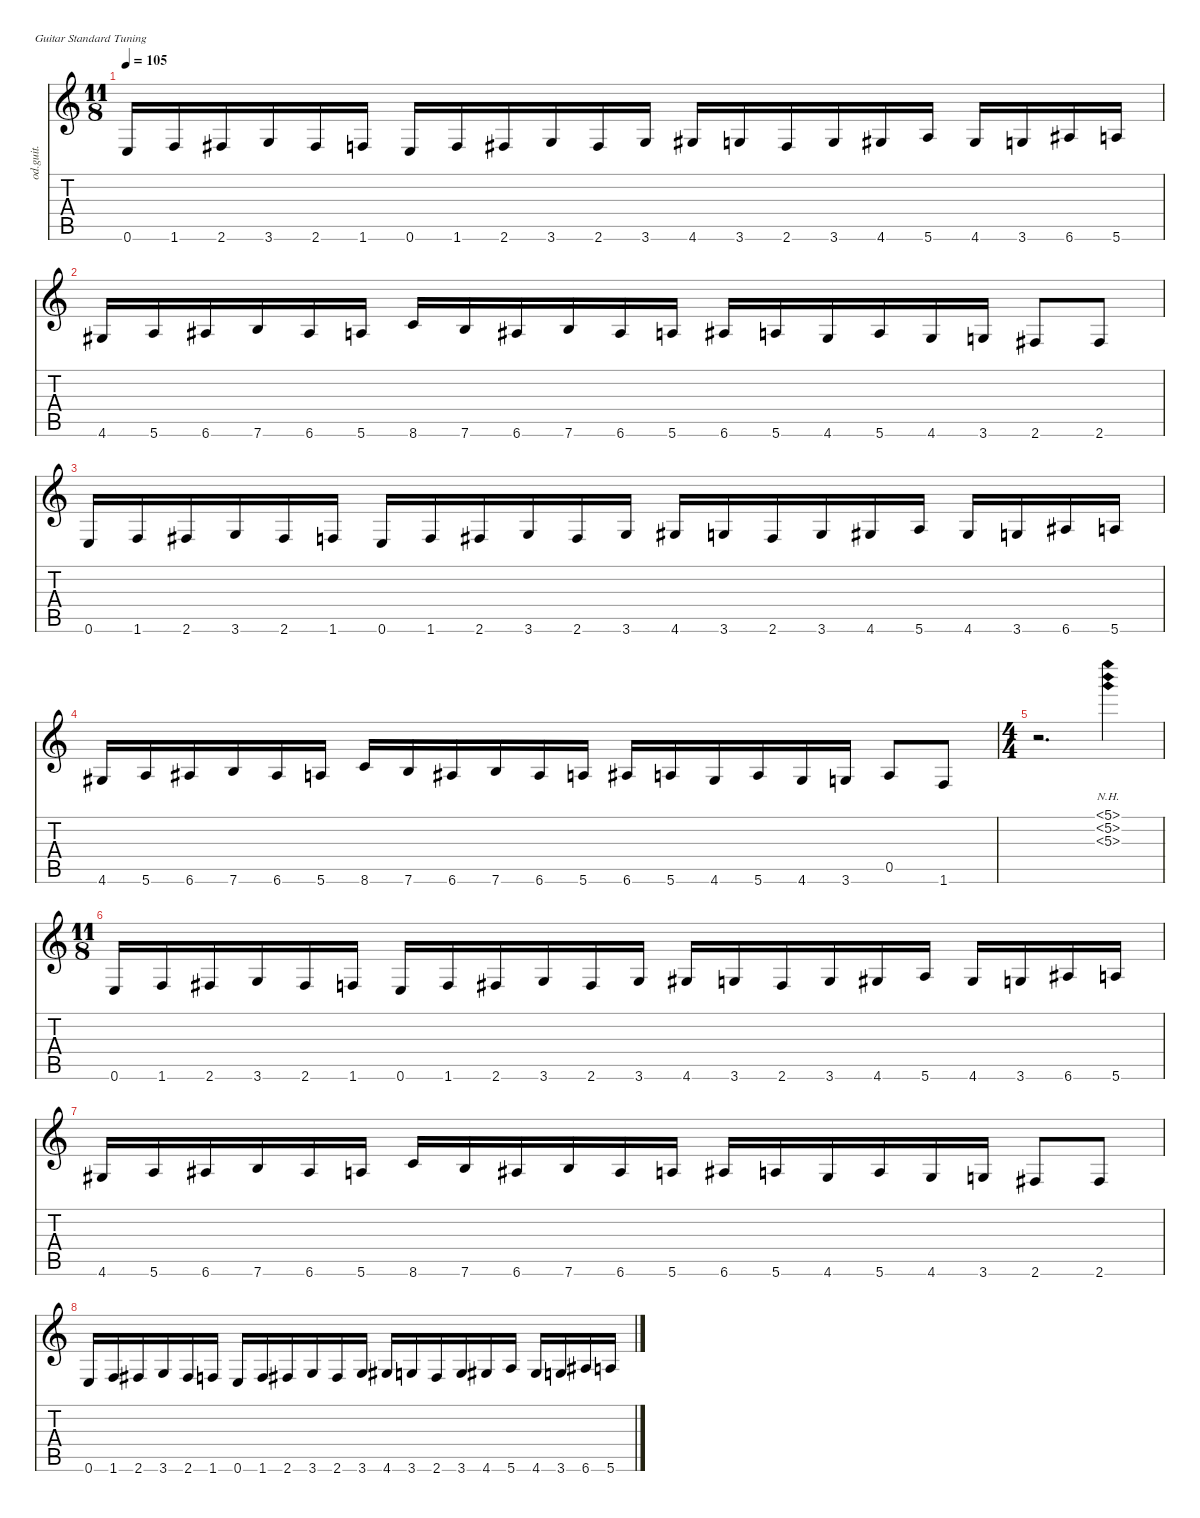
\defaultSystemsLayout 4
\hideDynamics
\bracketExtendMode nobrackets
\otherSystemsTrackNameOrientation horizontal
\track ("Overdriven Guitar" "od.guit.") {instrument overdrivenguitar}
\staff {score tabs}
\tuning (E4 B3 G3 D3 A2 E2)
\ts (11 8)
\beaming (8 3 3 3 2)
\tempo 105
\clef g2
\ks c
0.6.16{dy mf instrument overdrivenguitar beam Up} 1.6.16{beam Up} 2.6{acc #}.16{beam Up} 3.6.16{beam Up} 2.6{acc #}.16{beam Up} 1.6.16{beam Up} 0.6.16{beam Up} 1.6.16{beam Up} 2.6{acc #}.16{beam Up} 3.6.16{beam Up} 2.6{acc #}.16{beam Up} 3.6.16{beam Up} 4.6{acc #}.16{beam Up} 3.6.16{beam Up} 2.6{acc #}.16{beam Up} 3.6.16{beam Up} 4.6{acc #}.16{beam Up} 5.6.16{beam Up} 4.6{acc #}.16{beam Up} 3.6.16{beam Up} 6.6{acc #}.16{beam Up} 5.6.16{beam Up} |
4.6{acc #}.16{beam Up} 5.6.16{beam Up} 6.6{acc #}.16{beam Up} 7.6.16{beam Up} 6.6{acc #}.16{beam Up} 5.6.16{beam Up} 8.6.16{beam Up} 7.6.16{beam Up} 6.6{acc #}.16{beam Up} 7.6.16{beam Up} 6.6{acc #}.16{beam Up} 5.6.16{beam Up} 6.6{acc #}.16{beam Up} 5.6.16{beam Up} 4.6{acc #}.16{beam Up} 5.6.16{beam Up} 4.6{acc #}.16{beam Up} 3.6.16{beam Up} 2.6{acc #}.8{beam Up} 2.6{acc #}.8{beam Up} |
0.6.16{beam Up} 1.6.16{beam Up} 2.6{acc #}.16{beam Up} 3.6.16{beam Up} 2.6{acc #}.16{beam Up} 1.6.16{beam Up} 0.6.16{beam Up} 1.6.16{beam Up} 2.6{acc #}.16{beam Up} 3.6.16{beam Up} 2.6{acc #}.16{beam Up} 3.6.16{beam Up} 4.6{acc #}.16{beam Up} 3.6.16{beam Up} 2.6{acc #}.16{beam Up} 3.6.16{beam Up} 4.6{acc #}.16{beam Up} 5.6.16{beam Up} 4.6{acc #}.16{beam Up} 3.6.16{beam Up} 6.6{acc #}.16{beam Up} 5.6.16{beam Up} |
4.6{acc #}.16{beam Up} 5.6.16{beam Up} 6.6{acc #}.16{beam Up} 7.6.16{beam Up} 6.6{acc #}.16{beam Up} 5.6.16{beam Up} 8.6.16{beam Up} 7.6.16{beam Up} 6.6{acc #}.16{beam Up} 7.6.16{beam Up} 6.6{acc #}.16{beam Up} 5.6.16{beam Up} 6.6{acc #}.16{beam Up} 5.6.16{beam Up} 4.6{acc #}.16{beam Up} 5.6.16{beam Up} 4.6{acc #}.16{beam Up} 3.6.16{beam Up} 0.5.8{beam Up} 1.6.8{beam Up} |
\ts (4 4)
\beaming (8 2 2 2 2)
r.2{d beam Down} (5.2{nh} 5.1{nh} 5.3{nh}).4{beam Down} |
\ts (11 8)
\beaming (8 3 3 3 2)
0.6.16{beam Up} 1.6.16{beam Up} 2.6{acc #}.16{beam Up} 3.6.16{beam Up} 2.6{acc #}.16{beam Up} 1.6.16{beam Up} 0.6.16{beam Up} 1.6.16{beam Up} 2.6{acc #}.16{beam Up} 3.6.16{beam Up} 2.6{acc #}.16{beam Up} 3.6.16{beam Up} 4.6{acc #}.16{beam Up} 3.6.16{beam Up} 2.6{acc #}.16{beam Up} 3.6.16{beam Up} 4.6{acc #}.16{beam Up} 5.6.16{beam Up} 4.6{acc #}.16{beam Up} 3.6.16{beam Up} 6.6{acc #}.16{beam Up} 5.6.16{beam Up} |
4.6{acc #}.16{beam Up} 5.6.16{beam Up} 6.6{acc #}.16{beam Up} 7.6.16{beam Up} 6.6{acc #}.16{beam Up} 5.6.16{beam Up} 8.6.16{beam Up} 7.6.16{beam Up} 6.6{acc #}.16{beam Up} 7.6.16{beam Up} 6.6{acc #}.16{beam Up} 5.6.16{beam Up} 6.6{acc #}.16{beam Up} 5.6.16{beam Up} 4.6{acc #}.16{beam Up} 5.6.16{beam Up} 4.6{acc #}.16{beam Up} 3.6.16{beam Up} 2.6{acc #}.8{beam Up} 2.6{acc #}.8{beam Up} |
0.6.16{beam Up} 1.6.16{beam Up} 2.6{acc #}.16{beam Up} 3.6.16{beam Up} 2.6{acc #}.16{beam Up} 1.6.16{beam Up} 0.6.16{beam Up} 1.6.16{beam Up} 2.6{acc #}.16{beam Up} 3.6.16{beam Up} 2.6{acc #}.16{beam Up} 3.6.16{beam Up} 4.6{acc #}.16{beam Up} 3.6.16{beam Up} 2.6{acc #}.16{beam Up} 3.6.16{beam Up} 4.6{acc #}.16{beam Up} 5.6.16{beam Up} 4.6{acc #}.16{beam Up} 3.6.16{beam Up} 6.6{acc #}.16{beam Up} 5.6.16{beam Up}
